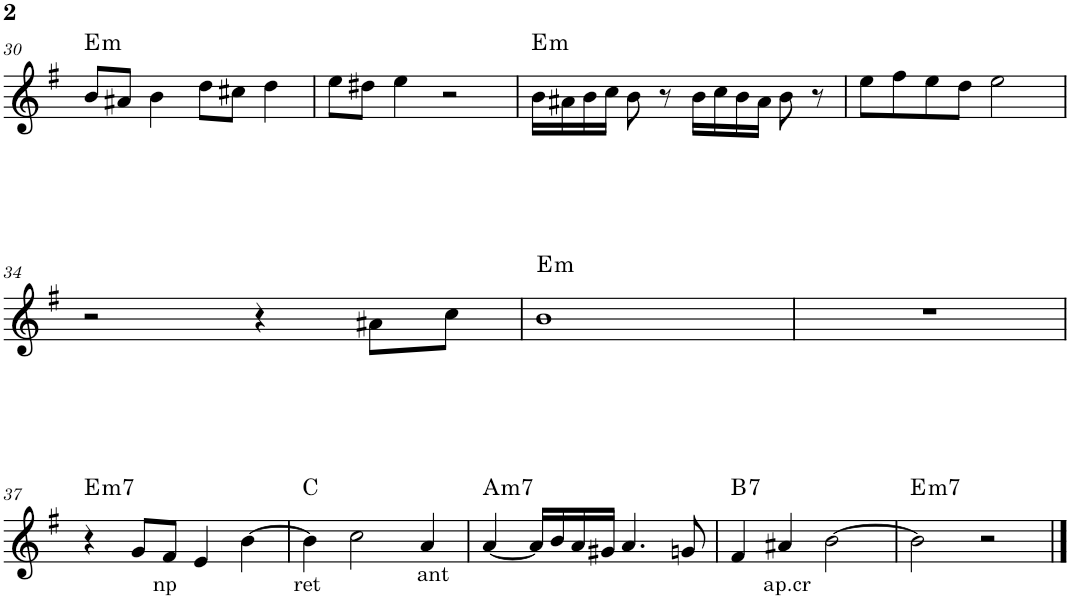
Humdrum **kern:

**kern	**harte
*part1	*part1
*staff1	*
*I"Piano	*
*I'Pno.	*
!!LO:PB:g=z
*clefG2	*
*k[f#]	*
*M4/4	*
=30	=30
!	!LO:H:kt=m
8b/L	E:min
8a#X/J	.
4b\	.
8dd\L	.
8cc#X\J	.
4dd\	.
=31	=31
8ee\L	.
8dd#X\J	.
4ee\	.
2r	.
=32	=32
!	!LO:H:kt=m
16b\LL	E:min
16a#X\	.
16b\	.
16cc\JJ	.
8b\	.
8r	.
16b\LL	.
16cc\	.
16b\	.
16a#\JJ	.
8b\	.
8r	.
=33	=33
8ee\L	.
8ff#\	.
8ee\	.
8dd\J	.
2ee\	.
!!LO:LB:g=z
=34	=34
2r	.
4r	.
8a#X\L	.
8cc\J	.
=35	=35
!	!LO:H:kt=m
1b	E:min
=36	=36
1r	.
!!LO:LB:g=z
=37	=37
!	!LO:H:kt=m7
4r	E:min7
8g/L	.
!LO:TX:b:t=np	!
8f#/J	.
4e/	.
[4b\	.
=38	=38
!LO:TX:b:t=ret	!
4b\]	C:maj
2cc\	.
!LO:TX:b:t=ant	!
4a/	.
=39	=39
!	!LO:H:kt=m7
[4a/	A:min7
16a/LL]	.
16b/	.
16a/	.
16g#X/JJ	.
4.a/	.
8gn/	.
=40	=40
!	!LO:H:kt=7
4f#/	B:7
!LO:TX:b:t=ap.cr	!
4a#X/	.
[2b\	.
=41	=41
!	!LO:H:kt=m7
2b\]	E:min7
2r	.
==	==
*-	*-
